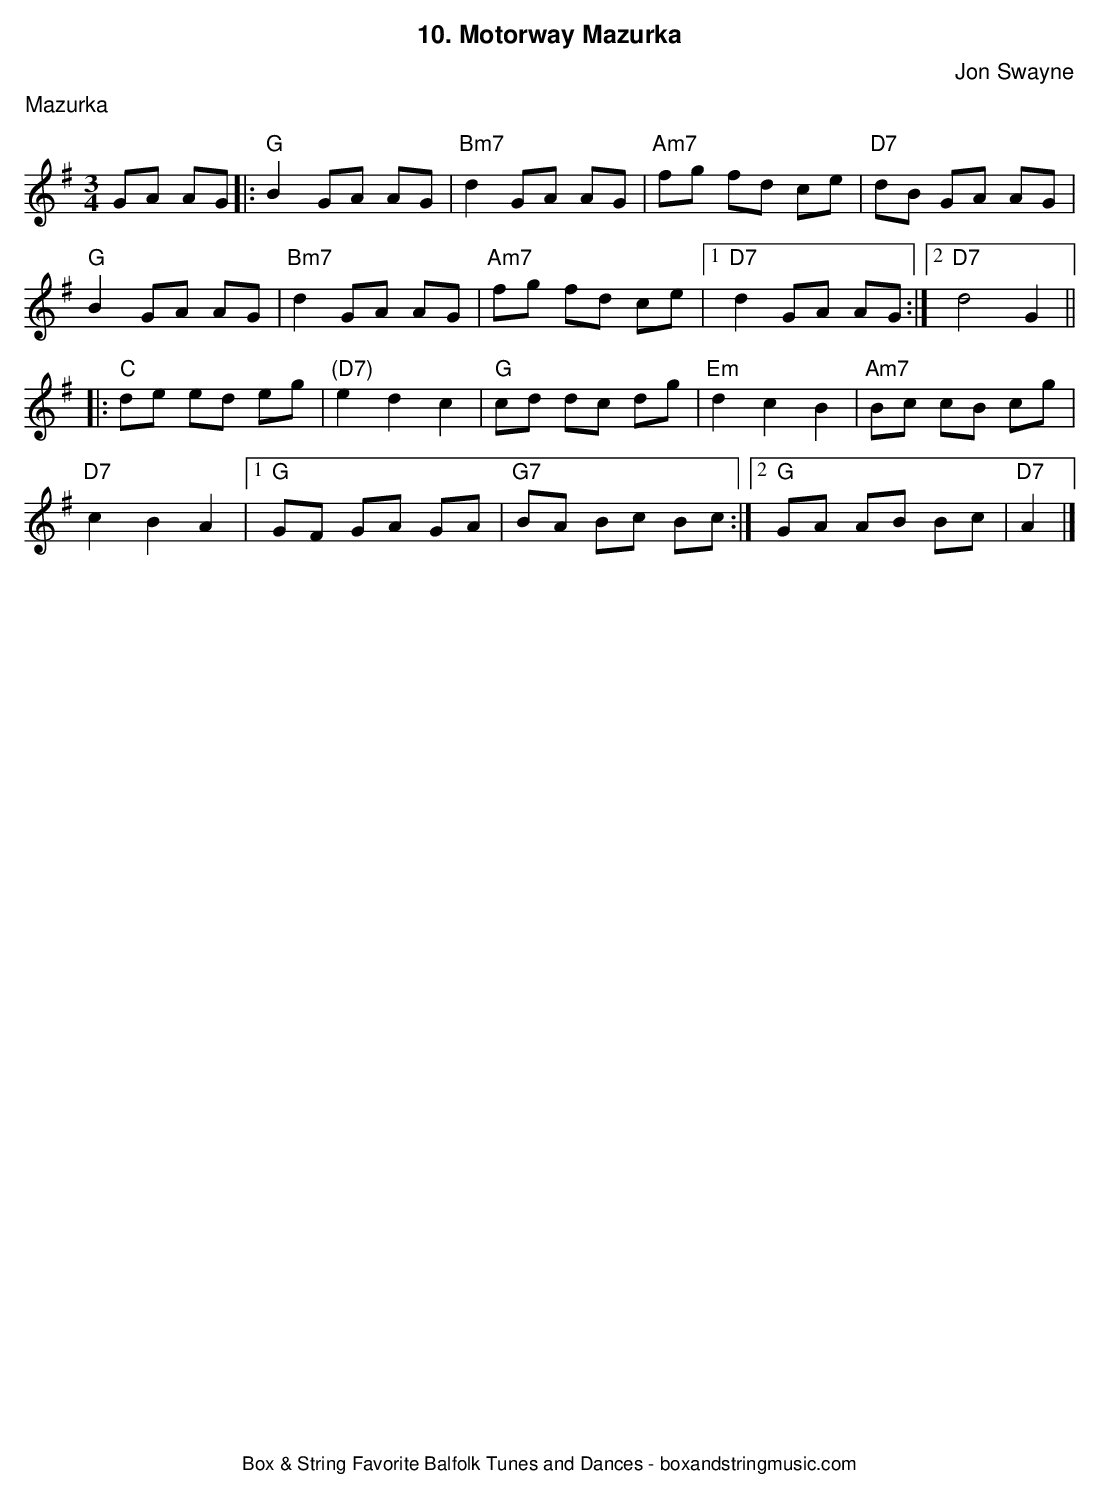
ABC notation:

X:1
T:10. Motorway Mazurka
C:Jon Swayne
L:1/8
M:3/4
K:G
%%text Mazurka
%%text
GA AG|:"G"B2 GA AG|"Bm7"d2 GA AG|"Am7"fg fd ce|"D7"dB GA AG|
"G"B2 GA AG|"Bm7"d2 GA AG|"Am7"fg fd ce|1"D7"d2 GA AG:|2"D7"d4 G2||
|:"C"de ed eg|"(D7)"e2 d2 c2|"G"cd dc dg|"Em"d2 c2 B2|"Am7"Bc cB cg|
"D7"c2 B2 A2|1"G"GF GA GA|"G7"BA Bc Bc:|2"G"GA AB Bc|"D7"A2|]
